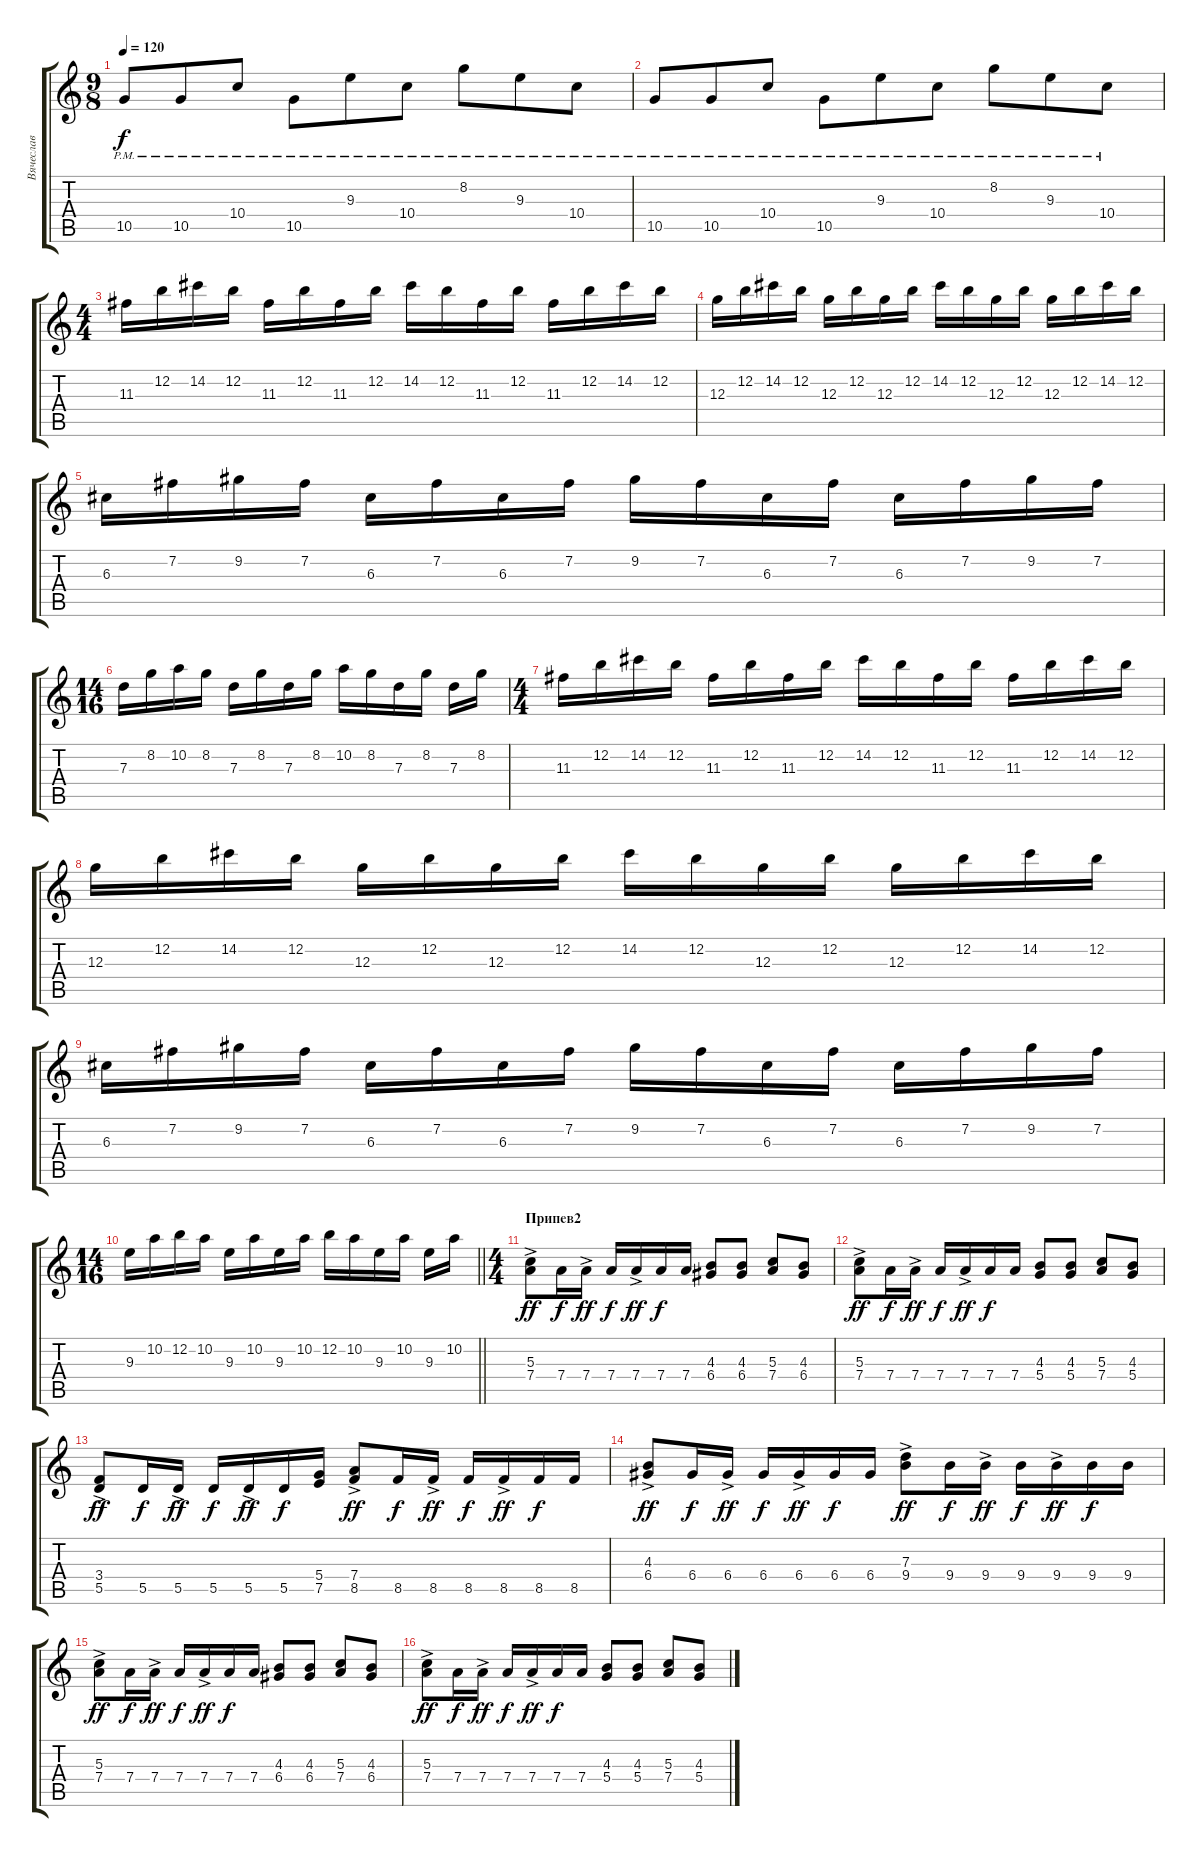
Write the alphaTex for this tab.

\track ("Вячеслав" "Вячеслав") {instrument distortionguitar}
\staff {score tabs}
\tuning (E4 B3 G3 D3 A2 E2) {hide}
\ts (9 8)
\tempo 120
\clef g2
\ks c
10.5{pm}.8{dy f} 10.5{pm}.8 10.4{pm}.8 10.5{pm}.8 9.3{pm}.8 10.4{pm}.8 8.2{pm}.8 9.3{pm}.8 10.4{pm}.8 |
10.5{pm}.8 10.5{pm}.8 10.4{pm}.8 10.5{pm}.8 9.3{pm}.8 10.4{pm}.8 8.2{pm}.8 9.3{pm}.8 10.4{pm}.8 |
\ts (4 4)
11.3.16 12.2.16 14.2.16 12.2.16 11.3.16 12.2.16 11.3.16 12.2.16 14.2.16 12.2.16 11.3.16 12.2.16 11.3.16 12.2.16 14.2.16 12.2.16 |
12.3.16 12.2.16 14.2.16 12.2.16 12.3.16 12.2.16 12.3.16 12.2.16 14.2.16 12.2.16 12.3.16 12.2.16 12.3.16 12.2.16 14.2.16 12.2.16 |
6.3.16 7.2.16 9.2.16 7.2.16 6.3.16 7.2.16 6.3.16 7.2.16 9.2.16 7.2.16 6.3.16 7.2.16 6.3.16 7.2.16 9.2.16 7.2.16 |
\ts (14 16)
7.3.16 8.2.16 10.2.16 8.2.16 7.3.16 8.2.16 7.3.16 8.2.16 10.2.16 8.2.16 7.3.16 8.2.16 7.3.16 8.2.16 |
\ts (4 4)
11.3.16 12.2.16 14.2.16 12.2.16 11.3.16 12.2.16 11.3.16 12.2.16 14.2.16 12.2.16 11.3.16 12.2.16 11.3.16 12.2.16 14.2.16 12.2.16 |
12.3.16 12.2.16 14.2.16 12.2.16 12.3.16 12.2.16 12.3.16 12.2.16 14.2.16 12.2.16 12.3.16 12.2.16 12.3.16 12.2.16 14.2.16 12.2.16 |
6.3.16 7.2.16 9.2.16 7.2.16 6.3.16 7.2.16 6.3.16 7.2.16 9.2.16 7.2.16 6.3.16 7.2.16 6.3.16 7.2.16 9.2.16 7.2.16 |
\ts (14 16)
\barLineRight lightlight
9.3.16 10.2.16 12.2.16 10.2.16 9.3.16 10.2.16 9.3.16 10.2.16 12.2.16 10.2.16 9.3.16 10.2.16 9.3.16 10.2.16 |
\ts (4 4)
\section ("" "Припев2")
(5.3{ac} 7.4).8{dy ff} 7.4.16{dy f} 7.4{ac}.16{dy ff} 7.4.16{dy f} 7.4{ac}.16{dy ff} 7.4.16{dy f} 7.4.16 (4.3 6.4).8 (4.3 6.4).8 (5.3 7.4).8 (4.3 6.4).8 |
(5.3{ac} 7.4).8{dy ff} 7.4.16{dy f} 7.4{ac}.16{dy ff} 7.4.16{dy f} 7.4{ac}.16{dy ff} 7.4.16{dy f} 7.4.16 (4.3 5.4).8 (4.3 5.4).8 (5.3 7.4).8 (4.3 5.4).8 |
(3.4 5.5{ac}).8{dy ff} 5.5.16{dy f} 5.5{ac}.16{dy ff} 5.5.16{dy f} 5.5{ac}.16{dy ff} 5.5.16{dy f} (5.4 7.5).16 (7.4 8.5{ac}).8{dy ff} 8.5.16{dy f} 8.5{ac}.16{dy ff} 8.5.16{dy f} 8.5{ac}.16{dy ff} 8.5.16{dy f} 8.5.16 |
(4.3 6.4{ac}).8{dy ff} 6.4.16{dy f} 6.4{ac}.16{dy ff} 6.4.16{dy f} 6.4{ac}.16{dy ff} 6.4.16{dy f} 6.4.16 (7.3 9.4{ac}).8{dy ff} 9.4.16{dy f} 9.4{ac}.16{dy ff} 9.4.16{dy f} 9.4{ac}.16{dy ff} 9.4.16{dy f} 9.4.16 |
(5.3{ac} 7.4).8{dy ff} 7.4.16{dy f} 7.4{ac}.16{dy ff} 7.4.16{dy f} 7.4{ac}.16{dy ff} 7.4.16{dy f} 7.4.16 (4.3 6.4).8 (4.3 6.4).8 (5.3 7.4).8 (4.3 6.4).8 |
(5.3{ac} 7.4).8{dy ff} 7.4.16{dy f} 7.4{ac}.16{dy ff} 7.4.16{dy f} 7.4{ac}.16{dy ff} 7.4.16{dy f} 7.4.16 (4.3 5.4).8 (4.3 5.4).8 (5.3 7.4).8 (4.3 5.4).8
